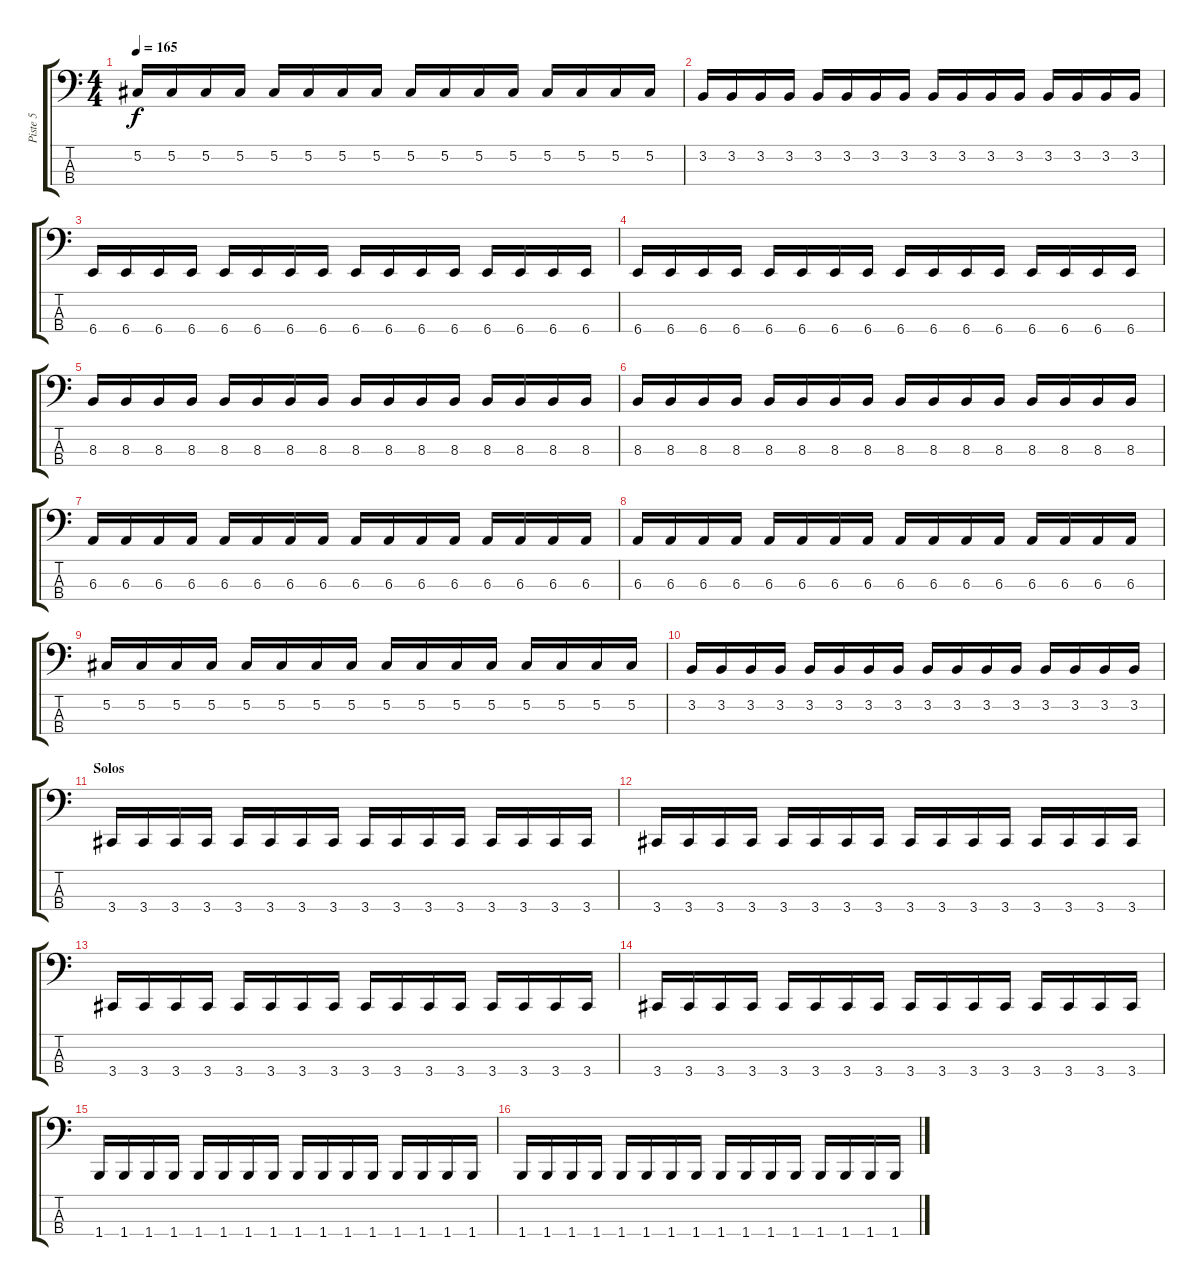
\track ("Piste 5" "Piste 5") {instrument electricbassfinger}
\staff {score tabs}
\tuning (Db2 Ab1 Eb1 Bb0) {hide}
\ts (4 4)
\tempo 165
\clef f4
\ks c
5.2.16{dy f} 5.2.16 5.2.16 5.2.16 5.2.16 5.2.16 5.2.16 5.2.16 5.2.16 5.2.16 5.2.16 5.2.16 5.2.16 5.2.16 5.2.16 5.2.16 |
3.2.16 3.2.16 3.2.16 3.2.16 3.2.16 3.2.16 3.2.16 3.2.16 3.2.16 3.2.16 3.2.16 3.2.16 3.2.16 3.2.16 3.2.16 3.2.16 |
6.4.16 6.4.16 6.4.16 6.4.16 6.4.16 6.4.16 6.4.16 6.4.16 6.4.16 6.4.16 6.4.16 6.4.16 6.4.16 6.4.16 6.4.16 6.4.16 |
6.4.16 6.4.16 6.4.16 6.4.16 6.4.16 6.4.16 6.4.16 6.4.16 6.4.16 6.4.16 6.4.16 6.4.16 6.4.16 6.4.16 6.4.16 6.4.16 |
8.3.16 8.3.16 8.3.16 8.3.16 8.3.16 8.3.16 8.3.16 8.3.16 8.3.16 8.3.16 8.3.16 8.3.16 8.3.16 8.3.16 8.3.16 8.3.16 |
8.3.16 8.3.16 8.3.16 8.3.16 8.3.16 8.3.16 8.3.16 8.3.16 8.3.16 8.3.16 8.3.16 8.3.16 8.3.16 8.3.16 8.3.16 8.3.16 |
6.3.16 6.3.16 6.3.16 6.3.16 6.3.16 6.3.16 6.3.16 6.3.16 6.3.16 6.3.16 6.3.16 6.3.16 6.3.16 6.3.16 6.3.16 6.3.16 |
6.3.16 6.3.16 6.3.16 6.3.16 6.3.16 6.3.16 6.3.16 6.3.16 6.3.16 6.3.16 6.3.16 6.3.16 6.3.16 6.3.16 6.3.16 6.3.16 |
5.2.16 5.2.16 5.2.16 5.2.16 5.2.16 5.2.16 5.2.16 5.2.16 5.2.16 5.2.16 5.2.16 5.2.16 5.2.16 5.2.16 5.2.16 5.2.16 |
3.2.16 3.2.16 3.2.16 3.2.16 3.2.16 3.2.16 3.2.16 3.2.16 3.2.16 3.2.16 3.2.16 3.2.16 3.2.16 3.2.16 3.2.16 3.2.16 |
\section ("" "Solos")
3.4.16 3.4.16 3.4.16 3.4.16 3.4.16 3.4.16 3.4.16 3.4.16 3.4.16 3.4.16 3.4.16 3.4.16 3.4.16 3.4.16 3.4.16 3.4.16 |
3.4.16 3.4.16 3.4.16 3.4.16 3.4.16 3.4.16 3.4.16 3.4.16 3.4.16 3.4.16 3.4.16 3.4.16 3.4.16 3.4.16 3.4.16 3.4.16 |
3.4.16 3.4.16 3.4.16 3.4.16 3.4.16 3.4.16 3.4.16 3.4.16 3.4.16 3.4.16 3.4.16 3.4.16 3.4.16 3.4.16 3.4.16 3.4.16 |
3.4.16 3.4.16 3.4.16 3.4.16 3.4.16 3.4.16 3.4.16 3.4.16 3.4.16 3.4.16 3.4.16 3.4.16 3.4.16 3.4.16 3.4.16 3.4.16 |
1.4.16 1.4.16 1.4.16 1.4.16 1.4.16 1.4.16 1.4.16 1.4.16 1.4.16 1.4.16 1.4.16 1.4.16 1.4.16 1.4.16 1.4.16 1.4.16 |
1.4.16 1.4.16 1.4.16 1.4.16 1.4.16 1.4.16 1.4.16 1.4.16 1.4.16 1.4.16 1.4.16 1.4.16 1.4.16 1.4.16 1.4.16 1.4.16
